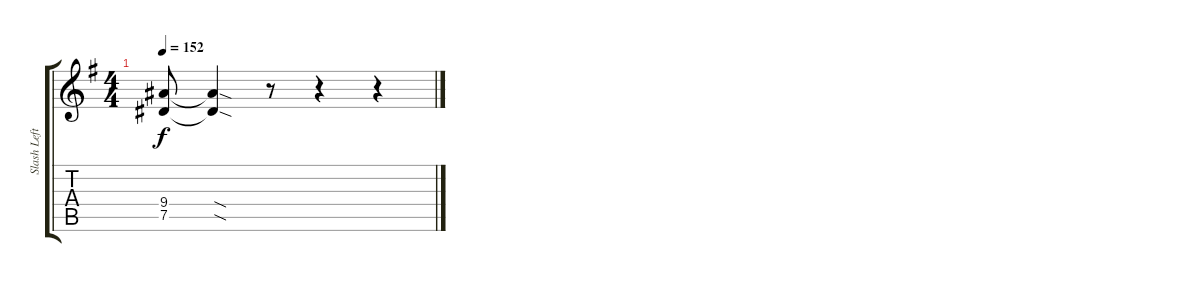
\track ("Slash Left" "Slash Left") {instrument overdrivenguitar}
\staff {score tabs}
\tuning (Eb4 Bb3 Gb3 Db3 Ab2 Eb2) {hide}
\ts (4 4)
\tempo 152
\clef g2
\ks eminor
(9.4{t} 7.5{t}).8{dy f} (9.4{sod t} 7.5{sod t}).4 r.8 r.4 r.4
